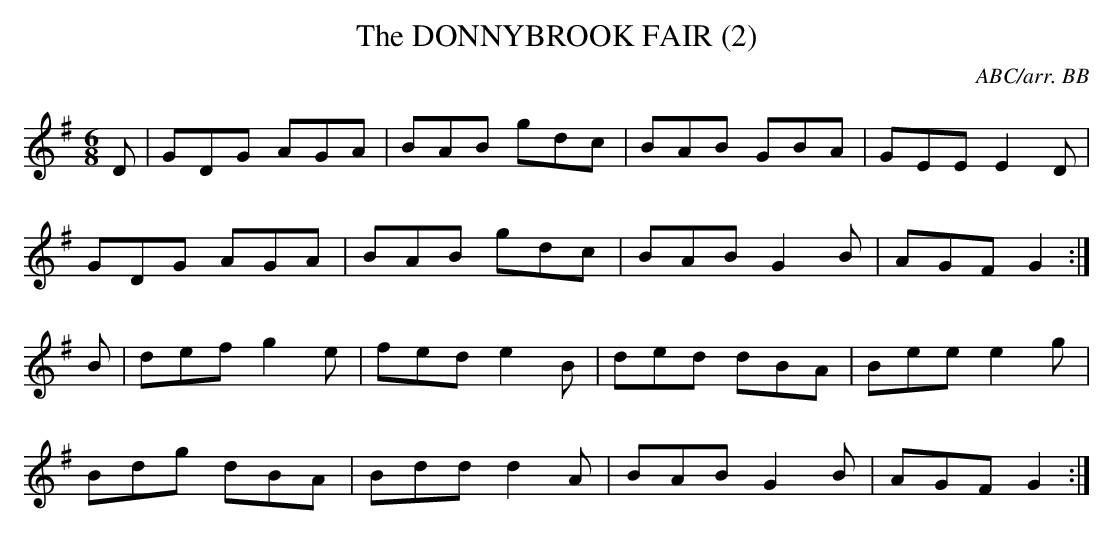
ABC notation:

X:1
T:DONNYBROOK FAIR (2), The
C:ABC/arr. BB
L:1/8
M:6/8
K:G
D|GDG AGA|BAB gdc|BAB GBA|GEE E2D|
GDG AGA|BAB gdc|BAB G2B|AGF G2:|
B|def g2e|fed e2B|ded dBA|Bee e2g|
Bdg dBA|Bdd d2A|BAB G2B|AGF G2:|
